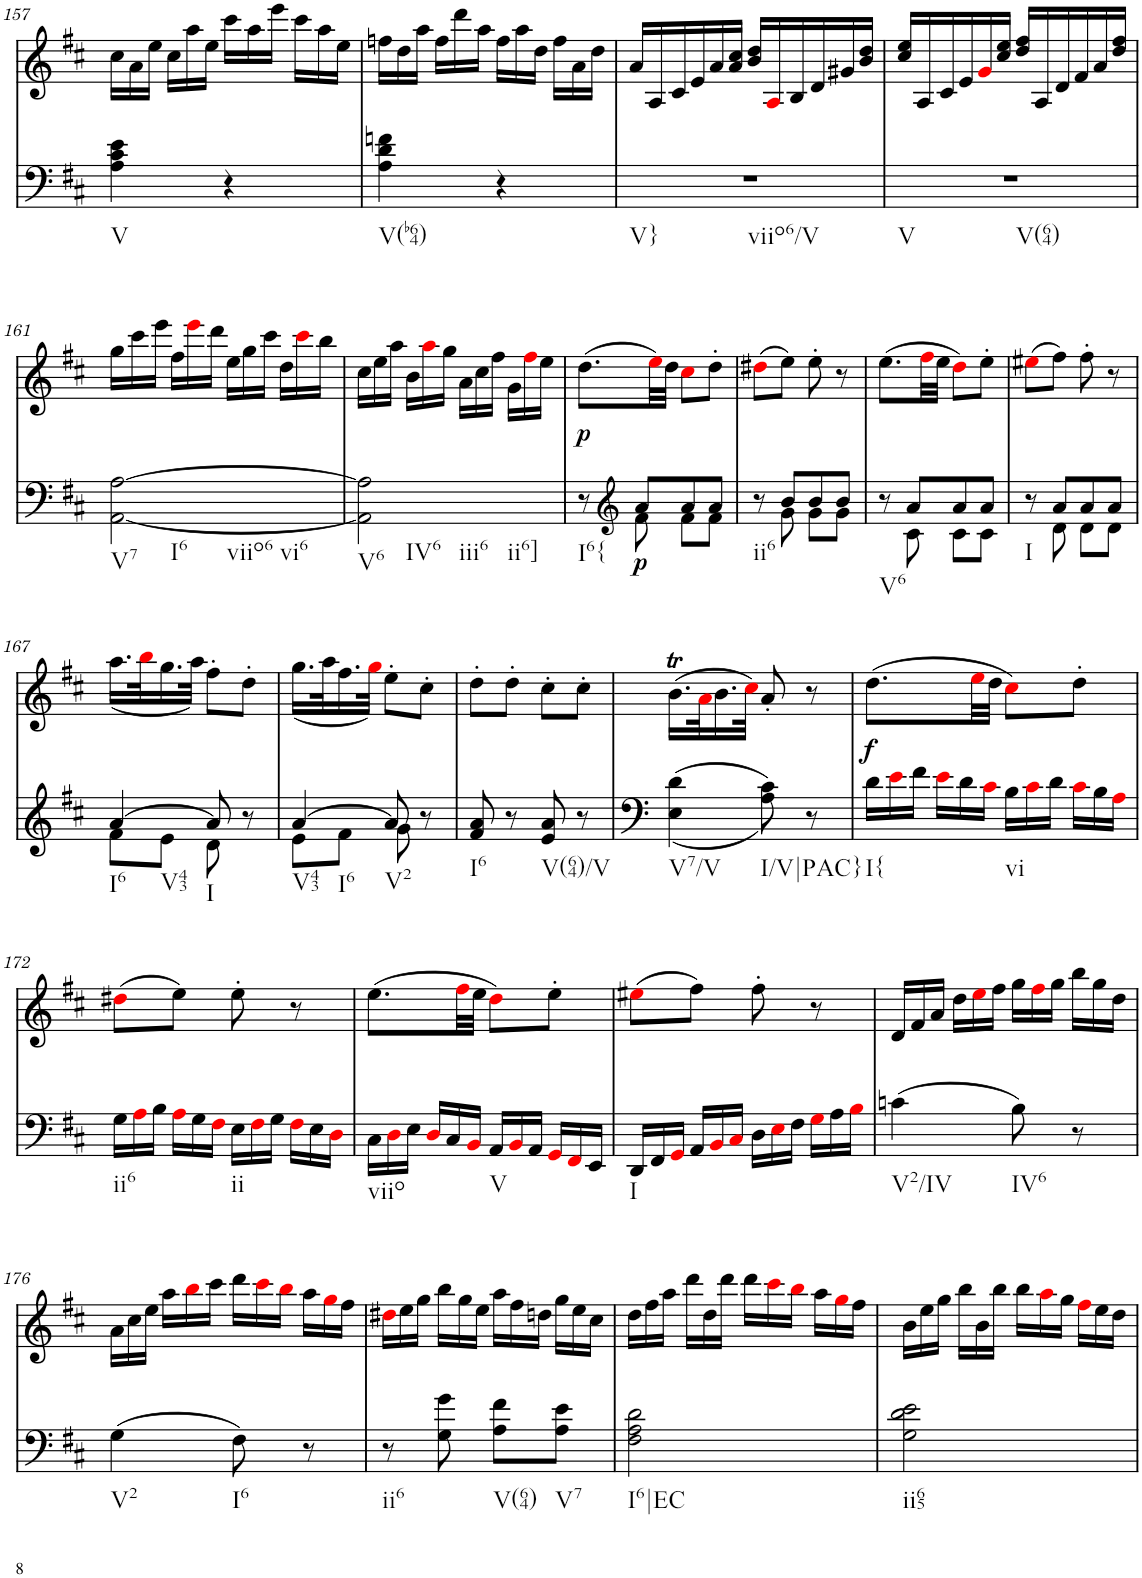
**kern	**dynam	**kern	**dynam
*part2	*part2	*part1	*part1
*staff2	*staff2	*staff1	*staff1
*I"Piano, unbenannt	*	*I"Piano, unbenannt	*
*I'Pno	*	*I'Pno	*
!!LO:PB:g=z
*clefF4	*	*clefG2	*
*k[f#c#]	*	*k[f#c#]	*
*M2/4	*	*M2/4	*
*	*	*Xtuplet	*
=157	=157	=157	=157
!LO:TX:b:t=V	!	!	!
4A\ 4c#\ 4e\	.	24cc#\LL	.
.	.	24a\	.
.	.	24ee\JJ	.
.	.	24cc#\LL	.
.	.	24aa\	.
.	.	24ee\JJ	.
4r	.	24ccc#\LL	.
.	.	24aa\	.
.	.	24eee\JJ	.
.	.	24ccc#\LL	.
.	.	24aa\	.
.	.	24ee\JJ	.
=158	=158	=158	=158
!LO:TX:b:t=V(b64)	!	!	!
4A\ 4d\ 4fn\	.	24ffn\LL	.
.	.	24dd\	.
.	.	24aa\JJ	.
.	.	24ff\LL	.
.	.	24ddd\	.
.	.	24aa\JJ	.
4r	.	24ff\LL	.
.	.	24aa\	.
.	.	24dd\JJ	.
.	.	24ff\LL	.
.	.	24a\	.
.	.	24dd\JJ	.
=159	=159	=159	=159
!LO:TX:b:t=V}	!	!	!
!LO:TX:b:t=viio6/V	!	!	!
2r	.	24a/LL	.
.	.	24A/	.
.	.	24c#/	.
.	.	24e/	.
.	.	24a/	.
.	.	24a/ 24cc#/JJ	.
.	.	24b/ 24dd/LL	.
.	.	24Ai/	.
.	.	24B/	.
.	.	24d/	.
.	.	24g#X/	.
.	.	24b/ 24dd/JJ	.
=160	=160	=160	=160
!LO:TX:b:t=V	!	!	!
!LO:TX:b:t=V(64)	!	!	!
2r	.	24cc#/ 24ee/LL	.
.	.	24A/	.
.	.	24c#/	.
.	.	24e/	.
.	.	24gi/	.
.	.	24cc#/ 24ee/JJ	.
.	.	24dd/ 24ff#/LL	.
.	.	24A/	.
.	.	24d/	.
.	.	24f#/	.
.	.	24a/	.
.	.	24dd/ 24ff#/JJ	.
!!LO:LB:g=z
=161	=161	=161	=161
!LO:TX:b:t=V7	!	!	!
!LO:TX:b:t=I6	!	!	!
!LO:TX:b:t=viio6	!	!	!
!LO:TX:b:t=vi6	!	!	!
[2AA\ [2A\	.	24gg\LL	.
.	.	24ccc#\	.
.	.	24eee\JJ	.
.	.	24ff#\LL	.
.	.	24eeei\	.
.	.	24ddd\JJ	.
.	.	24ee\LL	.
.	.	24gg\	.
.	.	24ccc#\JJ	.
.	.	24dd\LL	.
.	.	24ccc#i\	.
.	.	24bb\JJ	.
=162	=162	=162	=162
!LO:TX:b:t=V6	!	!	!
!LO:TX:b:t=IV6	!	!	!
!LO:TX:b:t=iii6	!	!	!
!LO:TX:b:t=ii6]	!	!	!
2AA\] 2A\]	.	24cc#\LL	.
.	.	24ee\	.
.	.	24aa\JJ	.
.	.	24b\LL	.
.	.	24aai\	.
.	.	24gg\JJ	.
.	.	24a\LL	.
.	.	24cc#\	.
.	.	24ff#\JJ	.
.	.	24g\LL	.
.	.	24ff#i\	.
.	.	24ee\JJ	.
=163	=163	=163	=163
*^	*	*	*
!LO:TX:b:t=I6{	!	!	!	!
!	!	!	!	!LO:DY:b
8r	8ryy	.	(8.dd\L	p
*clefG2	*	*	*	*
!	!	!LO:DY:b	!	!
8a/L	8f#\	p	.	.
.	.	.	32eei\LL)	.
.	.	.	32dd\JJJ	.
8a/	8f#\L	.	8cc#i\L	.
8a/J	8f#\J	.	8dd'\J	.
=164	=164	=164	=164	=164
!LO:TX:b:t=ii6	!	!	!	!
8r	8ryy	.	(8dd#Xi\L	.
8b/L	8g\	.	8ee\J)	.
8b/	8g\L	.	8ee'\	.
8b/J	8g\J	.	8r	.
=165	=165	=165	=165	=165
!LO:TX:b:t=V6	!	!	!	!
8r	8ryy	.	(8.ee\L	.
8a/L	8c#\	.	.	.
.	.	.	32ff#i\LL	.
.	.	.	32ee\JJJ	.
8a/	8c#\L	.	8ddi\L)	.
8a/J	8c#\J	.	8ee'\J	.
=166	=166	=166	=166	=166
!LO:TX:b:t=I	!	!	!	!
8r	8ryy	.	(8ee#Xi\L	.
8a/L	8d\	.	8ff#\J)	.
8a/	8d\L	.	8ff#'\	.
8a/J	8d\J	.	8r	.
!!LO:LB:g=z
=167	=167	=167	=167	=167
!LO:TX:b:t=I6	!	!	!	!
!LO:TX:b:t=V43	!	!	!	!
[4a/	8f#\L	.	(<16.aa\LL	.
.	.	.	32bbi\K	.
.	8e\J	.	16.gg\	.
.	.	.	32aa\JJk)	.
!LO:TX:b:t=I	!	!	!	!
8a/]	8d\	.	8ff#'\L	.
8r	8ryy	.	8dd'\J	.
=168	=168	=168	=168	=168
!LO:TX:b:t=V43	!	!	!	!
!LO:TX:b:t=I6	!	!	!	!
[4a/	8e\L	.	(<16.gg\LL	.
.	.	.	32aa\K	.
.	8f#\J	.	16.ff#\	.
.	.	.	32ggi\JJk)	.
!LO:TX:b:t=V2	!	!	!	!
8a/]	8g\	.	8ee'\L	.
8r	8ryy	.	8cc#'\J	.
=169	=169	=169	=169	=169
!LO:TX:b:t=I6	!	!	!	!
*v	*v	*	*	*
8f#/ 8a/	.	8dd'\L	.
8r	.	8dd'\J	.
!LO:TX:b:t=V(64)/V	!	!	!
8e/ 8a/	.	8cc#'\L	.
8r	.	8cc#'\J	.
=170	=170	=170	=170
!LO:TX:b:t=V7/V	!	!	!
(<(4E\ 4d\	.	(16.bT\LL	.
.	.	32ai\K	.
.	.	16.b\	.
.	.	32cc#i\JJk)	.
!LO:TX:b:t=I/V|PAC}	!	!	!
8A\ 8c#\))	.	8a'/	.
8r	.	8r	.
=171	=171	=171	=171
*Xtuplet	*	*	*
!LO:TX:b:t=I{	!	!	!
!	!	!	!LO:DY:b
24d\LL	.	(8.dd\L	f
24ei\	.	.	.
24f#\JJ	.	.	.
24ei\LL	.	.	.
24d\	.	.	.
.	.	32eei\LL	.
24c#i\JJ	.	.	.
.	.	32dd\JJJ	.
!LO:TX:b:t=vi	!	!	!
24B\LL	.	8cc#i\L)	.
24c#i\	.	.	.
24d\JJ	.	.	.
24c#i\LL	.	8dd'\J	.
24B\	.	.	.
24Ai\JJ	.	.	.
!!LO:LB:g=z
=172	=172	=172	=172
!LO:TX:b:t=ii6	!	!	!
24G\LL	.	(8dd#Xi\L	.
24Ai\	.	.	.
24B\JJ	.	.	.
24Ai\LL	.	8ee\J)	.
24G\	.	.	.
24F#i\JJ	.	.	.
!LO:TX:b:t=ii	!	!	!
24E\LL	.	8ee'\	.
24F#i\	.	.	.
24G\JJ	.	.	.
24F#i\LL	.	8r	.
24E\	.	.	.
24Di\JJ	.	.	.
=173	=173	=173	=173
!LO:TX:b:t=viio	!	!	!
24C#\LL	.	(8.ee\L	.
24Di\	.	.	.
24E\JJ	.	.	.
24Di/LL	.	.	.
24C#/	.	.	.
.	.	32ff#i\LL	.
24BBi/JJ	.	.	.
.	.	32ee\JJJ	.
!LO:TX:b:t=V	!	!	!
24AA/LL	.	8ddi\L)	.
24BBi/	.	.	.
24AA/JJ	.	.	.
24GGi/LL	.	8ee'\J	.
24FF#i/	.	.	.
24EE/JJ	.	.	.
=174	=174	=174	=174
!LO:TX:b:t=I	!	!	!
24DD/LL	.	(8ee#Xi\L	.
24FF#/	.	.	.
24GGi/JJ	.	.	.
24AA/LL	.	8ff#\J)	.
24BBi/	.	.	.
24C#i/JJ	.	.	.
24D\LL	.	8ff#'\	.
24Ei\	.	.	.
24F#\JJ	.	.	.
24Gi\LL	.	8r	.
24A\	.	.	.
24Bi\JJ	.	.	.
=175	=175	=175	=175
!LO:TX:b:t=V2/IV	!	!	!
(4cn\	.	24d/LL	.
.	.	24f#/	.
.	.	24a/JJ	.
.	.	24dd\LL	.
.	.	24eei\	.
.	.	24ff#\JJ	.
!LO:TX:b:t=IV6	!	!	!
8B\)	.	24gg\LL	.
.	.	24ff#i\	.
.	.	24gg\JJ	.
8r	.	24bb\LL	.
.	.	24gg\	.
.	.	24dd\JJ	.
!!LO:LB:g=z
=176	=176	=176	=176
!LO:TX:b:t=V2	!	!	!
(4G\	.	24a\LL	.
.	.	24cc#\	.
.	.	24ee\JJ	.
.	.	24aa\LL	.
.	.	24bbi\	.
.	.	24ccc#\JJ	.
!LO:TX:b:t=I6	!	!	!
8F#\)	.	24ddd\LL	.
.	.	24ccc#i\	.
.	.	24bbi\JJ	.
8r	.	24aa\LL	.
.	.	24ggi\	.
.	.	24ff#\JJ	.
=177	=177	=177	=177
!LO:TX:b:t=ii6	!	!	!
8r	.	24dd#Xi\LL	.
.	.	24ee\	.
.	.	24gg\JJ	.
8G\ 8g\	.	24bb\LL	.
.	.	24gg\	.
.	.	24ee\JJ	.
!LO:TX:b:t=V(64)	!	!	!
8A\ 8f#\L	.	24aa\LL	.
.	.	24ff#\	.
.	.	24ddn\JJ	.
!LO:TX:b:t=V7	!	!	!
8A\ 8e\J	.	24gg\LL	.
.	.	24ee\	.
.	.	24cc#\JJ	.
=178	=178	=178	=178
!LO:TX:b:t=I6|EC	!	!	!
2F#\ 2A\ 2d\	.	24dd\LL	.
.	.	24ff#\	.
.	.	24aa\JJ	.
.	.	24ddd\LL	.
.	.	24dd\	.
.	.	24ddd\JJ	.
.	.	24ddd\LL	.
.	.	24ccc#i\	.
.	.	24bbi\JJ	.
.	.	24aa\LL	.
.	.	24ggi\	.
.	.	24ff#\JJ	.
=179	=179	=179	=179
!LO:TX:b:t=ii65	!	!	!
2G\ 2d\ 2e\	.	24b\LL	.
.	.	24ee\	.
.	.	24gg\JJ	.
.	.	24bb\LL	.
.	.	24b\	.
.	.	24bb\JJ	.
.	.	24bb\LL	.
.	.	24aai\	.
.	.	24gg\JJ	.
.	.	24ff#i\LL	.
.	.	24ee\	.
.	.	24dd\JJ	.
=	=	=	=
*-	*-	*-	*-
